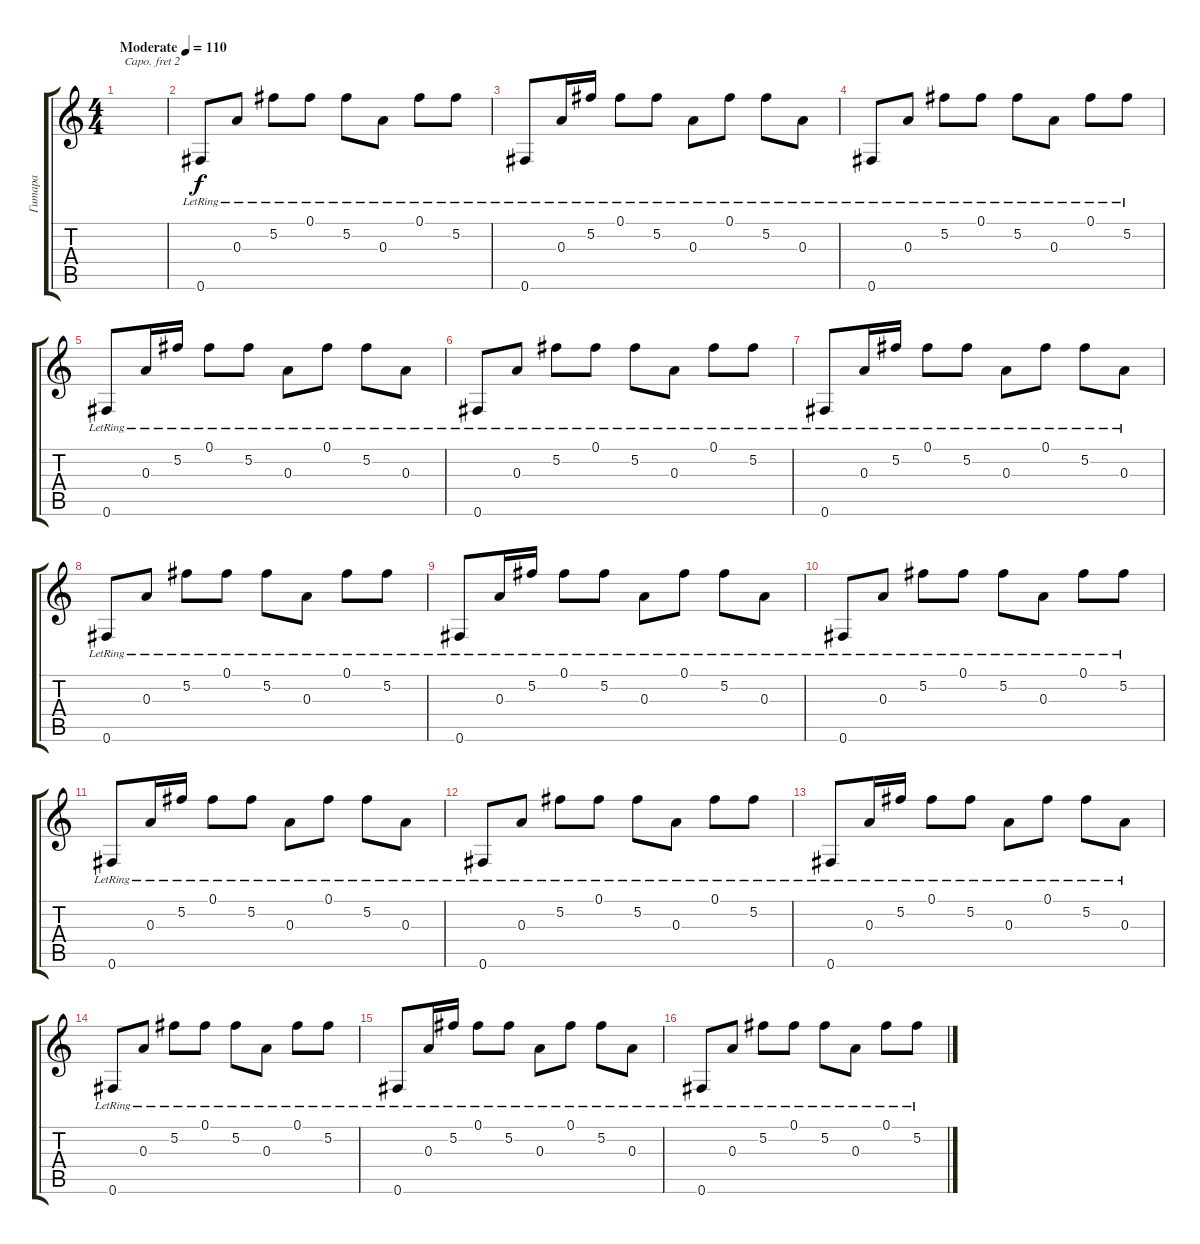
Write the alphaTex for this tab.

\track ("Гитара" "Гитара") {instrument acousticguitarsteel}
\staff {score tabs}
\capo 2
\tuning (E4 B3 G3 D3 A2 E2) {hide}
\ts (4 4)
\tempo (110 "Moderate")
\clef g2
\ks c
|
0.6{lr}.8 0.3{lr}.8 5.2{lr}.8 0.1{lr}.8 5.2{lr}.8 0.3{lr}.8 0.1{lr}.8 5.2{lr}.8 |
0.6{lr}.8 0.3{lr}.16 5.2{lr}.16 0.1{lr}.8 5.2{lr}.8 0.3{lr}.8 0.1{lr}.8 5.2{lr}.8 0.3{lr}.8 |
0.6{lr}.8 0.3{lr}.8 5.2{lr}.8 0.1{lr}.8 5.2{lr}.8 0.3{lr}.8 0.1{lr}.8 5.2{lr}.8 |
0.6{lr}.8 0.3{lr}.16 5.2{lr}.16 0.1{lr}.8 5.2{lr}.8 0.3{lr}.8 0.1{lr}.8 5.2{lr}.8 0.3{lr}.8 |
0.6{lr}.8 0.3{lr}.8 5.2{lr}.8 0.1{lr}.8 5.2{lr}.8 0.3{lr}.8 0.1{lr}.8 5.2{lr}.8 |
0.6{lr}.8 0.3{lr}.16 5.2{lr}.16 0.1{lr}.8 5.2{lr}.8 0.3{lr}.8 0.1{lr}.8 5.2{lr}.8 0.3{lr}.8 |
0.6{lr}.8 0.3{lr}.8 5.2{lr}.8 0.1{lr}.8 5.2{lr}.8 0.3{lr}.8 0.1{lr}.8 5.2{lr}.8 |
0.6{lr}.8 0.3{lr}.16 5.2{lr}.16 0.1{lr}.8 5.2{lr}.8 0.3{lr}.8 0.1{lr}.8 5.2{lr}.8 0.3{lr}.8 |
0.6{lr}.8 0.3{lr}.8 5.2{lr}.8 0.1{lr}.8 5.2{lr}.8 0.3{lr}.8 0.1{lr}.8 5.2{lr}.8 |
0.6{lr}.8 0.3{lr}.16 5.2{lr}.16 0.1{lr}.8 5.2{lr}.8 0.3{lr}.8 0.1{lr}.8 5.2{lr}.8 0.3{lr}.8 |
0.6{lr}.8 0.3{lr}.8 5.2{lr}.8 0.1{lr}.8 5.2{lr}.8 0.3{lr}.8 0.1{lr}.8 5.2{lr}.8 |
0.6{lr}.8 0.3{lr}.16 5.2{lr}.16 0.1{lr}.8 5.2{lr}.8 0.3{lr}.8 0.1{lr}.8 5.2{lr}.8 0.3{lr}.8 |
0.6{lr}.8 0.3{lr}.8 5.2{lr}.8 0.1{lr}.8 5.2{lr}.8 0.3{lr}.8 0.1{lr}.8 5.2{lr}.8 |
0.6{lr}.8 0.3{lr}.16 5.2{lr}.16 0.1{lr}.8 5.2{lr}.8 0.3{lr}.8 0.1{lr}.8 5.2{lr}.8 0.3{lr}.8 |
0.6{lr}.8 0.3{lr}.8 5.2{lr}.8 0.1{lr}.8 5.2{lr}.8 0.3{lr}.8 0.1{lr}.8 5.2{lr}.8
